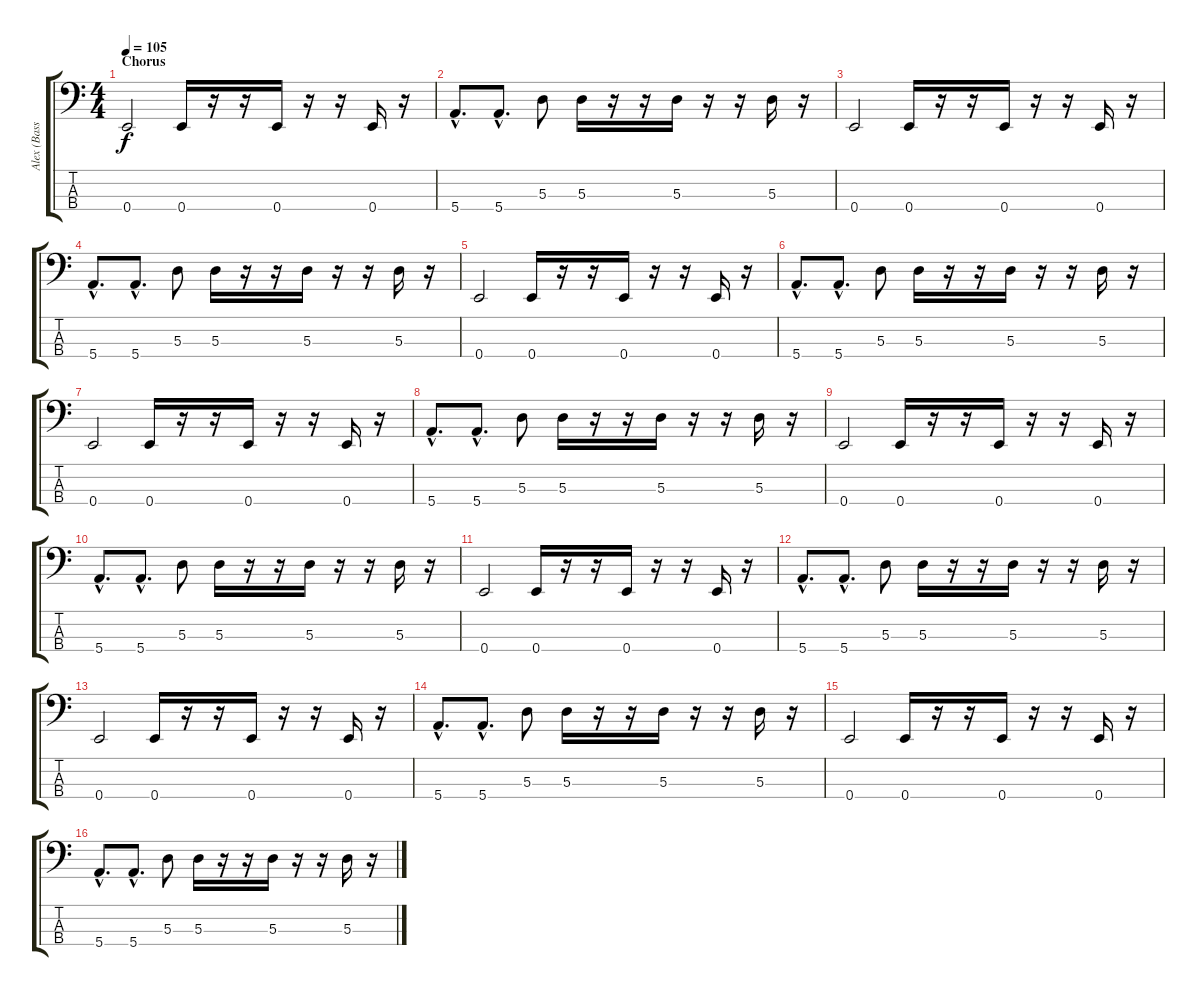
\track ("Alex (Bass)" "Alex (Bass") {instrument electricbasspick}
\staff {score tabs}
\tuning (G2 D2 A1 E1) {hide}
\ts (4 4)
\section ("" "Chorus")
\tempo 105
\clef f4
\ks c
0.4.2{dy f} 0.4.16 r.16 r.16 0.4.16 r.16 r.16 0.4.16 r.16 |
5.4{hac}.8{d} 5.4{hac}.8{d} 5.3.8 5.3.16 r.16 r.16 5.3.16 r.16 r.16 5.3.16 r.16 |
0.4.2 0.4.16 r.16 r.16 0.4.16 r.16 r.16 0.4.16 r.16 |
5.4{hac}.8{d} 5.4{hac}.8{d} 5.3.8 5.3.16 r.16 r.16 5.3.16 r.16 r.16 5.3.16 r.16 |
0.4.2 0.4.16 r.16 r.16 0.4.16 r.16 r.16 0.4.16 r.16 |
5.4{hac}.8{d} 5.4{hac}.8{d} 5.3.8 5.3.16 r.16 r.16 5.3.16 r.16 r.16 5.3.16 r.16 |
0.4.2 0.4.16 r.16 r.16 0.4.16 r.16 r.16 0.4.16 r.16 |
5.4{hac}.8{d} 5.4{hac}.8{d} 5.3.8 5.3.16 r.16 r.16 5.3.16 r.16 r.16 5.3.16 r.16 |
0.4.2 0.4.16 r.16 r.16 0.4.16 r.16 r.16 0.4.16 r.16 |
5.4{hac}.8{d} 5.4{hac}.8{d} 5.3.8 5.3.16 r.16 r.16 5.3.16 r.16 r.16 5.3.16 r.16 |
0.4.2 0.4.16 r.16 r.16 0.4.16 r.16 r.16 0.4.16 r.16 |
5.4{hac}.8{d} 5.4{hac}.8{d} 5.3.8 5.3.16 r.16 r.16 5.3.16 r.16 r.16 5.3.16 r.16 |
0.4.2 0.4.16 r.16 r.16 0.4.16 r.16 r.16 0.4.16 r.16 |
5.4{hac}.8{d} 5.4{hac}.8{d} 5.3.8 5.3.16 r.16 r.16 5.3.16 r.16 r.16 5.3.16 r.16 |
0.4.2 0.4.16 r.16 r.16 0.4.16 r.16 r.16 0.4.16 r.16 |
5.4{hac}.8{d} 5.4{hac}.8{d} 5.3.8 5.3.16 r.16 r.16 5.3.16 r.16 r.16 5.3.16 r.16
